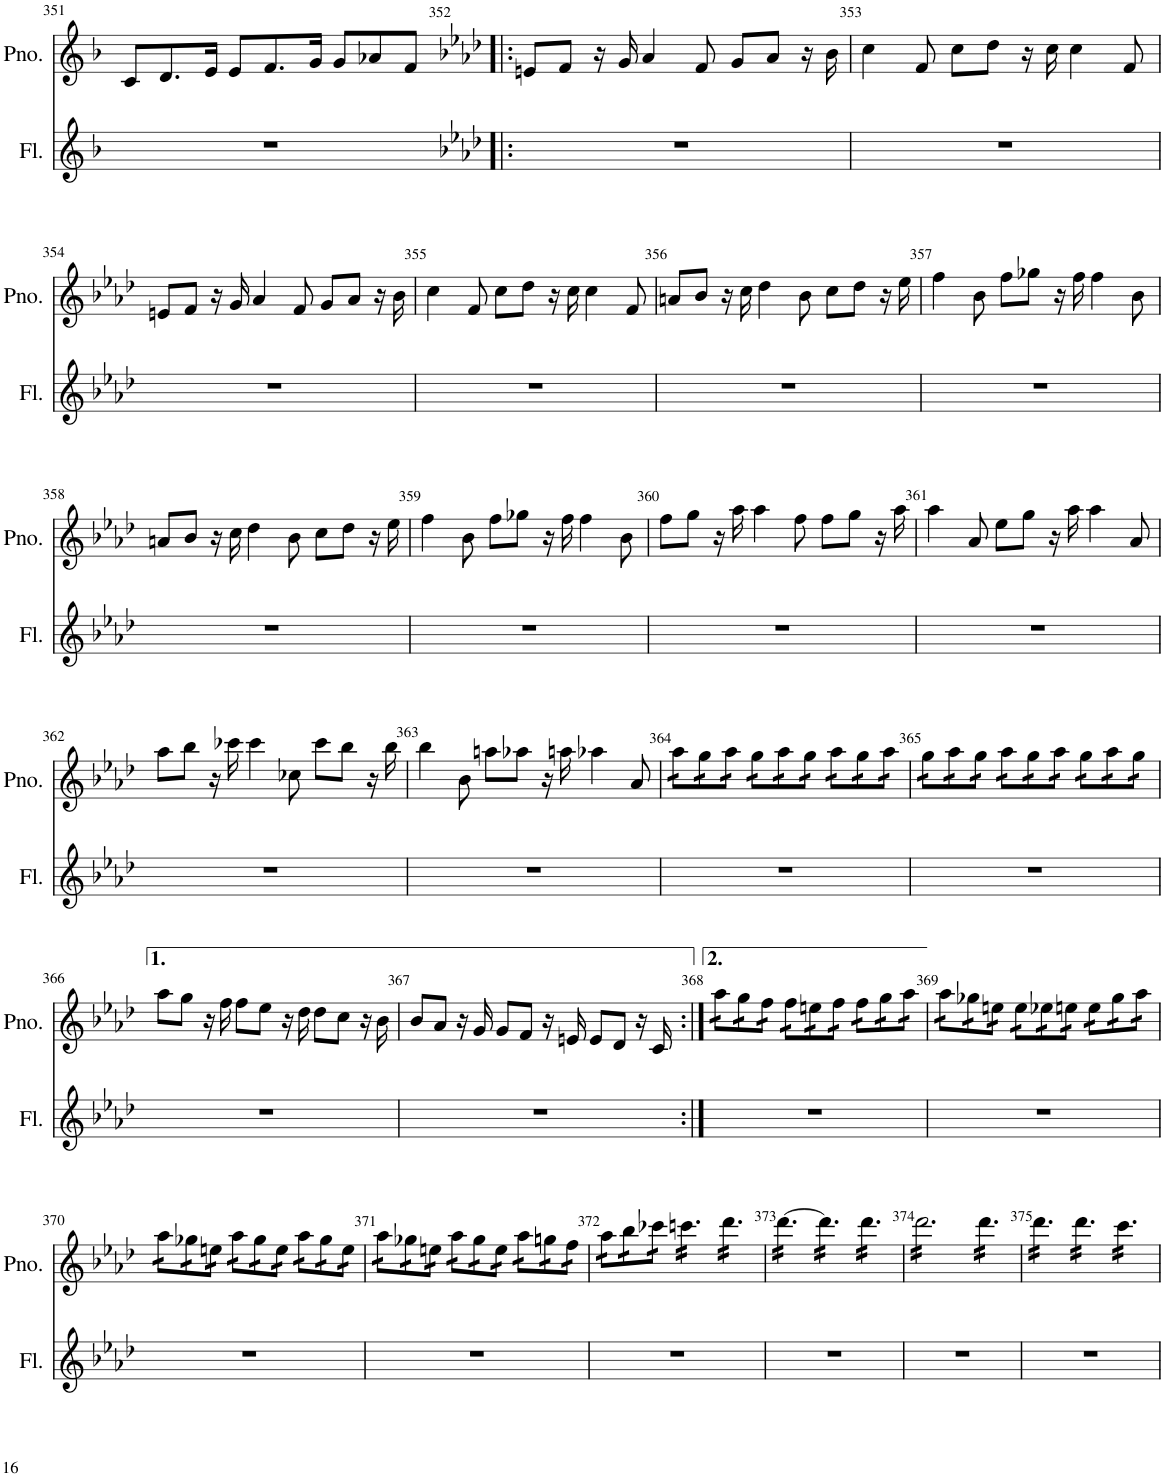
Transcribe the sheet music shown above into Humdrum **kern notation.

**kern	**kern
*part2	*part1
*staff2	*staff1
*I"Flute	*I"Piano
*I'Fl.	*I'Pno.
!!LO:PB:g=z
*clefG2	*clefG2
*k[b-]	*k[b-]
*M9/8	*M9/8
=351	=351
8%9r	8c/L
.	8.d/
.	16e/Jk
.	8e/L
.	8.f/
.	16g/Jk
.	8g/L
.	8a-X/
.	8f/J
=352!|:	=352!|:
*k[b-e-a-d-]	*k[b-e-a-d-]
8%9r	8en/L
.	8f/J
.	16r
.	16g/
.	4a-/
.	8f/
.	8g/L
.	8a-/J
.	16r
.	16b-\
=353	=353
8%9r	4cc\
.	8f/
.	8cc\L
.	8dd-\J
.	16r
.	16cc\
.	4cc\
.	8f/
!!LO:LB:g=z
=354	=354
8%9r	8en/L
.	8f/J
.	16r
.	16g/
.	4a-/
.	8f/
.	8g/L
.	8a-/J
.	16r
.	16b-\
=355	=355
8%9r	4cc\
.	8f/
.	8cc\L
.	8dd-\J
.	16r
.	16cc\
.	4cc\
.	8f/
=356	=356
8%9r	8an/L
.	8b-/J
.	16r
.	16cc\
.	4dd-\
.	8b-\
.	8cc\L
.	8dd-\J
.	16r
.	16ee-\
=357	=357
8%9r	4ff\
.	8b-\
.	8ff\L
.	8gg-X\J
.	16r
.	16ff\
.	4ff\
.	8b-\
!!LO:LB:g=z
=358	=358
8%9r	8an/L
.	8b-/J
.	16r
.	16cc\
.	4dd-\
.	8b-\
.	8cc\L
.	8dd-\J
.	16r
.	16ee-\
=359	=359
8%9r	4ff\
.	8b-\
.	8ff\L
.	8gg-X\J
.	16r
.	16ff\
.	4ff\
.	8b-\
=360	=360
8%9r	8ff\L
.	8gg\J
.	16r
.	16aa-\
.	4aa-\
.	8ff\
.	8ff\L
.	8gg\J
.	16r
.	16aa-\
=361	=361
8%9r	4aa-\
.	8a-/
.	8ee-\L
.	8gg\J
.	16r
.	16aa-\
.	4aa-\
.	8a-/
!!LO:LB:g=z
=362	=362
8%9r	8aa-\L
.	8bb-\J
.	16r
.	16ccc-X\
.	4ccc-\
.	8cc-X\
.	8ccc-\L
.	8bb-\J
.	16r
.	16bb-\
=363	=363
8%9r	4bb-\
.	8b-\
.	8aan\L
.	8aa-X\J
.	16r
.	16aan\
.	4aa-X\
.	8a-/
=364	=364
*	*tremolo
8%9r	16aa-\LL
.	16aa-\
.	16gg\
.	16gg\
.	16aa-\
.	16aa-\JJ
.	16gg\LL
.	16gg\
.	16aa-\
.	16aa-\
.	16gg\
.	16gg\JJ
.	16aa-\LL
.	16aa-\
.	16gg\
.	16gg\
.	16aa-\
.	16aa-\JJ
=365	=365
8%9r	16gg\LL
.	16gg\
.	16aa-\
.	16aa-\
.	16gg\
.	16gg\JJ
.	16aa-\LL
.	16aa-\
.	16gg\
.	16gg\
.	16aa-\
.	16aa-\JJ
.	16gg\LL
.	16gg\
.	16aa-\
.	16aa-\
.	16gg\
.	16gg\JJ
*	*Xtremolo
!!LO:LB:g=z
=366	=366
8%9r	8aa-\L
.	8gg\J
.	16r
.	16ff\
.	8ff\L
.	8ee-\J
.	16r
.	16dd-\
.	8dd-\L
.	8cc\J
.	16r
.	16b-\
=367	=367
8%9r	8b-/L
.	8a-/J
.	16r
.	16g/
.	8g/L
.	8f/J
.	16r
.	16en/
.	8e/L
.	8d-/J
.	16r
.	16c/
=368:|!	=368:|!
*	*tremolo
8%9r	16aa-\LL
.	16aa-\
.	16gg\
.	16gg\
.	16ff\
.	16ff\JJ
.	16ff\LL
.	16ff\
.	16een\
.	16een\
.	16ff\
.	16ff\JJ
.	16ff\LL
.	16ff\
.	16gg\
.	16gg\
.	16aa-\
.	16aa-\JJ
=369	=369
8%9r	16aa-\LL
.	16aa-\
.	16gg-X\
.	16gg-X\
.	16een\
.	16een\JJ
.	16ee\LL
.	16ee\
.	16ee-X\
.	16ee-X\
.	16een\
.	16een\JJ
.	16ee\LL
.	16ee\
.	16gg-\
.	16gg-\
.	16aa-\
.	16aa-\JJ
!!LO:LB:g=z
=370	=370
8%9r	16aa-\LL
.	16aa-\
.	16gg-X\
.	16gg-X\
.	16een\
.	16een\JJ
.	16aa-\LL
.	16aa-\
.	16gg-\
.	16gg-\
.	16ee\
.	16ee\JJ
.	16aa-\LL
.	16aa-\
.	16gg-\
.	16gg-\
.	16ee\
.	16ee\JJ
=371	=371
8%9r	16aa-\LL
.	16aa-\
.	16gg-X\
.	16gg-X\
.	16een\
.	16een\JJ
.	16aa-\LL
.	16aa-\
.	16gg-\
.	16gg-\
.	16ee\
.	16ee\JJ
.	16aa-\LL
.	16aa-\
.	16ggn\
.	16ggn\
.	16ff\
.	16ff\JJ
=372	=372
8%9r	16aa-\LL
.	16aa-\
.	16bb-\
.	16bb-\
.	16ccc-X\
.	16ccc-X\JJ
.	16cccn\LL
.	16cccn\
.	16cccn\
.	16cccn\
.	16cccn\
.	16cccn\JJ
.	16ddd-\LL
.	16ddd-\
.	16ddd-\
.	16ddd-\
.	16ddd-\
.	16ddd-\JJ
=373	=373
8%9r	[16ddd-\LL
.	16ddd-\
.	16ddd-\
.	16ddd-\
.	16ddd-\
.	16ddd-\JJ
.	16ddd-\]LL
.	16ddd-\
.	16ddd-\
.	16ddd-\
.	16ddd-\
.	16ddd-\JJ
.	16ddd-\LL
.	16ddd-\
.	16ddd-\
.	16ddd-\
.	16ddd-\
.	16ddd-\JJ
=374	=374
8%9r	16ddd-\LL
.	16ddd-\
.	16ddd-\
.	16ddd-\
.	16ddd-\
.	16ddd-\
.	16ddd-\
.	16ddd-\
.	16ddd-\
.	16ddd-\
.	16ddd-\
.	16ddd-\JJ
.	16ddd-\LL
.	16ddd-\
.	16ddd-\
.	16ddd-\
.	16ddd-\
.	16ddd-\JJ
=375	=375
8%9r	16ddd-\LL
.	16ddd-\
.	16ddd-\
.	16ddd-\
.	16ddd-\
.	16ddd-\JJ
.	16ddd-\LL
.	16ddd-\
.	16ddd-\
.	16ddd-\
.	16ddd-\
.	16ddd-\JJ
.	16ccc\LL
.	16ccc\
.	16ccc\
.	16ccc\
.	16ccc\
.	16ccc\JJ
*	*Xtremolo
=	=
*-	*-
